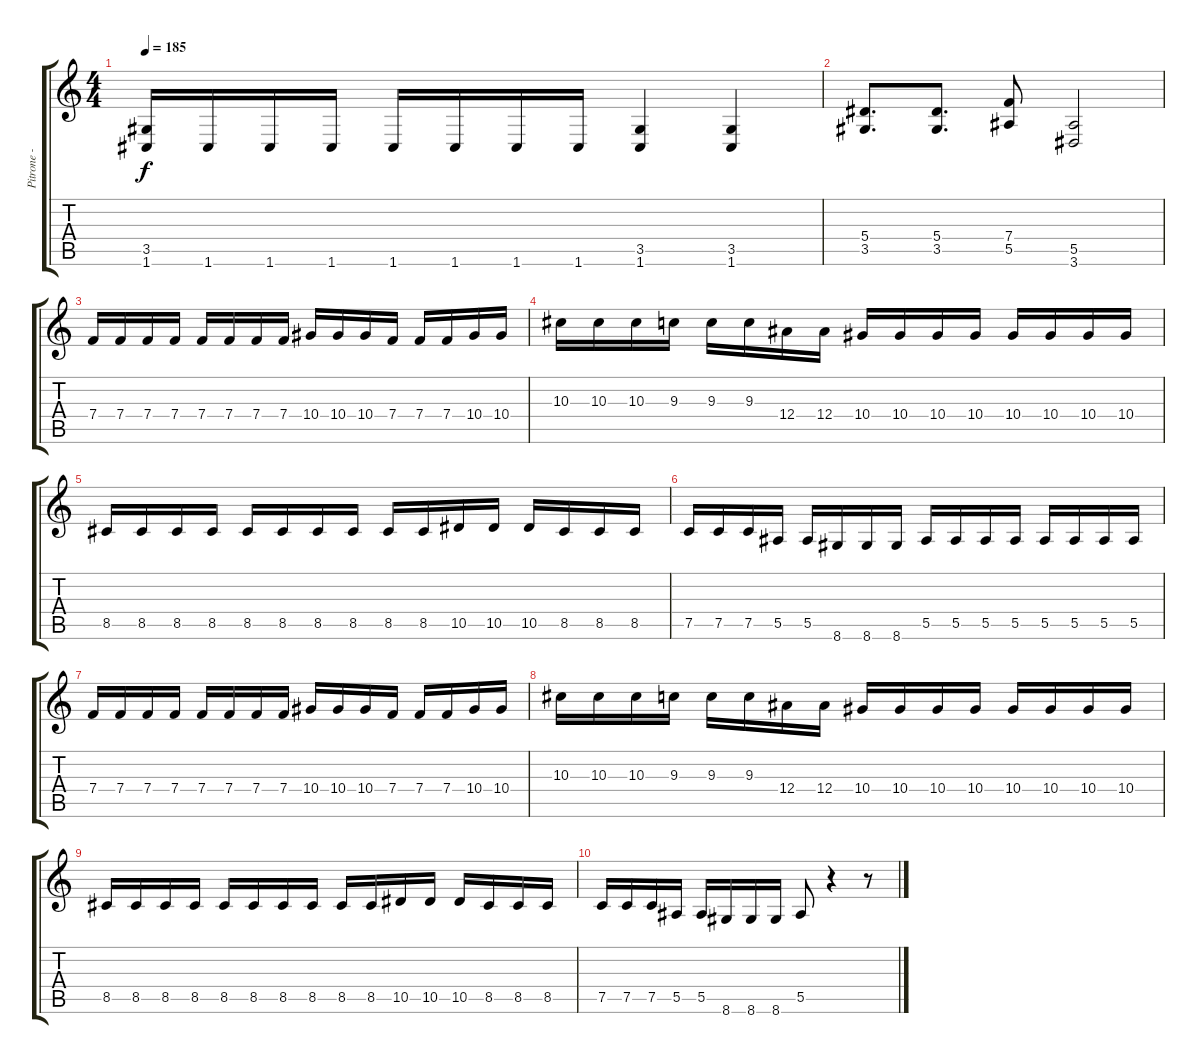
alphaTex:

\track ("Pitrone - Lead Guitar" "Pitrone - ") {instrument distortionguitar}
\staff {score tabs}
\tuning (C4 G3 Eb3 Bb2 F2 C2) {hide}
\ts (4 4)
\tempo 185
\clef g2
\ks c
(3.5 1.6).16{dy f} 1.6.16 1.6.16 1.6.16 1.6.16 1.6.16 1.6.16 1.6.16 (3.5 1.6).4 (3.5 1.6).4 |
(5.4 3.5).8{d} (5.4 3.5).8{d} (7.4 5.5).8 (5.5 3.6).2 |
7.4.16 7.4.16 7.4.16 7.4.16 7.4.16 7.4.16 7.4.16 7.4.16 10.4.16 10.4.16 10.4.16 7.4.16 7.4.16 7.4.16 10.4.16 10.4.16 |
10.3.16 10.3.16 10.3.16 9.3.16 9.3.16 9.3.16 12.4.16 12.4.16 10.4.16 10.4.16 10.4.16 10.4.16 10.4.16 10.4.16 10.4.16 10.4.16 |
8.5.16 8.5.16 8.5.16 8.5.16 8.5.16 8.5.16 8.5.16 8.5.16 8.5.16 8.5.16 10.5.16 10.5.16 10.5.16 8.5.16 8.5.16 8.5.16 |
7.5.16 7.5.16 7.5.16 5.5.16 5.5.16 8.6.16 8.6.16 8.6.16 5.5.16 5.5.16 5.5.16 5.5.16 5.5.16 5.5.16 5.5.16 5.5.16 |
7.4.16 7.4.16 7.4.16 7.4.16 7.4.16 7.4.16 7.4.16 7.4.16 10.4.16 10.4.16 10.4.16 7.4.16 7.4.16 7.4.16 10.4.16 10.4.16 |
10.3.16 10.3.16 10.3.16 9.3.16 9.3.16 9.3.16 12.4.16 12.4.16 10.4.16 10.4.16 10.4.16 10.4.16 10.4.16 10.4.16 10.4.16 10.4.16 |
8.5.16 8.5.16 8.5.16 8.5.16 8.5.16 8.5.16 8.5.16 8.5.16 8.5.16 8.5.16 10.5.16 10.5.16 10.5.16 8.5.16 8.5.16 8.5.16 |
7.5.16 7.5.16 7.5.16 5.5.16 5.5.16 8.6.16 8.6.16 8.6.16 5.5.8 r.4 r.8
